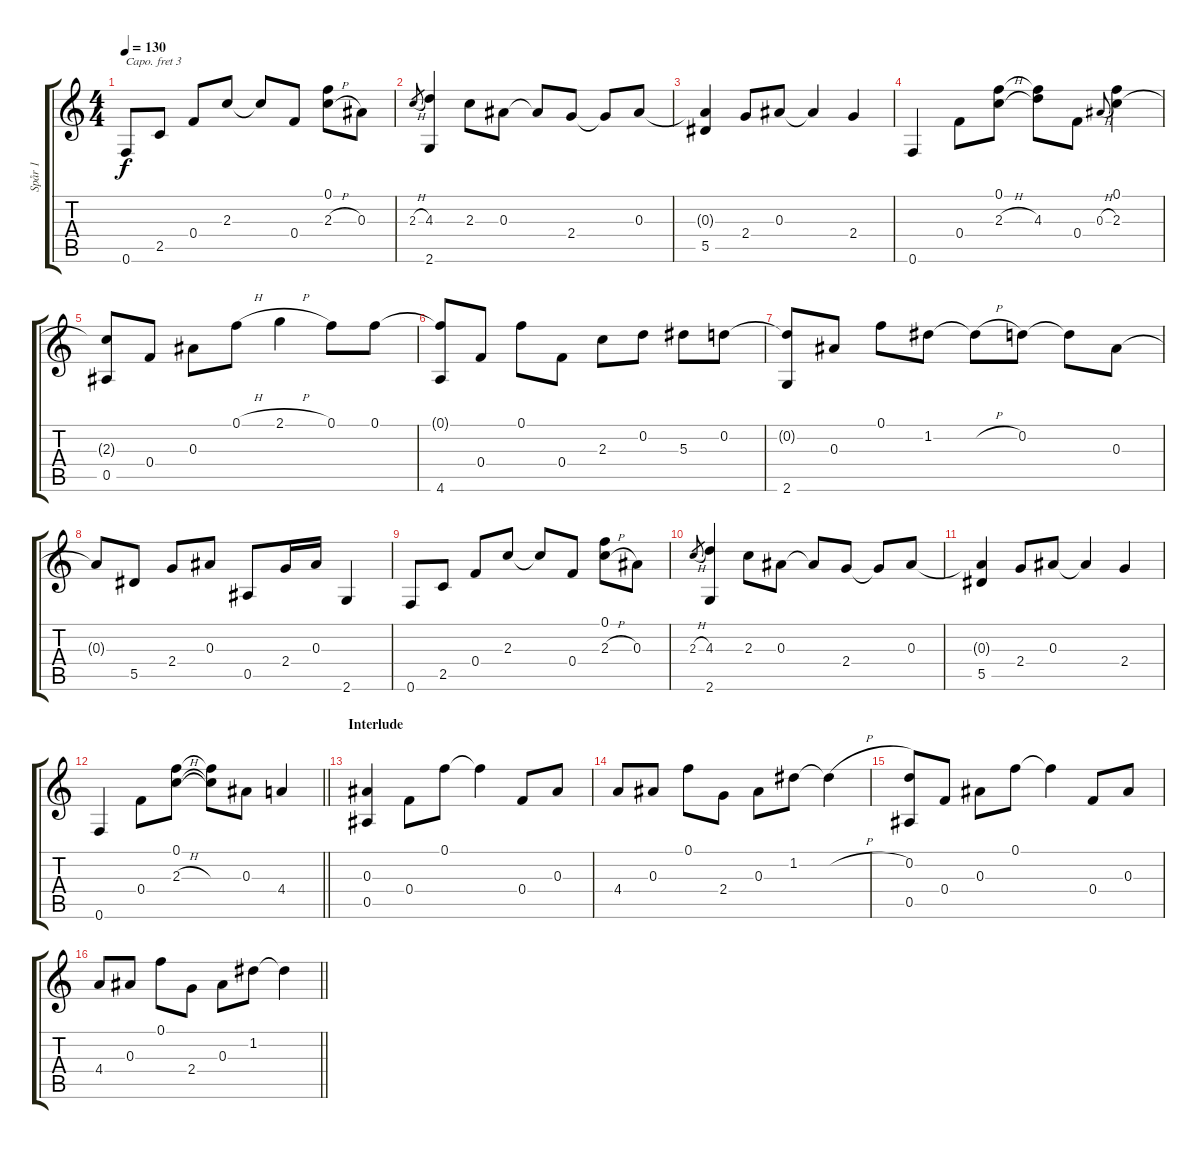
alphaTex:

\track ("Spår 1" "Spår 1") {instrument acousticguitarsteel}
\staff {score tabs}
\capo 3
\tuning (D4 B3 G3 D3 G2 D2) {hide}
\ts (4 4)
\tempo 130
\clef g2
\ks c
0.6.8{dy f} 2.5.8 0.4.8 2.3.8 2.3{t}.8 0.4.8 (0.1 2.3{h}).8 0.3.8 |
2.3{h}.8{gr} (4.3 2.6).4 2.3.8 0.3.8 0.3{t}.8 2.4.8 2.4{t}.8 0.3.8 |
(0.3{t} 5.5).4 2.4.8 0.3.8 0.3{t}.4 2.4.4 |
0.6.4 0.4.8 (0.1 2.3{h}).8 (0.1{t} 4.3).8 0.4.8 0.3{h}.8{gr onbeat} (0.1 2.3).4 |
(2.3{t} 0.5).8 0.4.8 0.3.8 0.1{h}.8 2.1{h}.4 0.1.8 0.1.8 |
(0.1{t} 4.6).8 0.4.8 0.1.8 0.4.8 2.3.8 0.2.8 5.3.8 0.2.8 |
(0.2{t} 2.6).8 0.3.8 0.1.8 1.2.8 1.2{h t}.8 0.2.8 0.2{t}.8 0.3.8 |
0.3{t}.8 5.5.8 2.4.8 0.3.8 0.5.8 2.4.16 0.3.16 2.6.4 |
0.6.8 2.5.8 0.4.8 2.3.8 2.3{t}.8 0.4.8 (0.1 2.3{h}).8 0.3.8 |
2.3{h}.8{gr} (4.3 2.6).4 2.3.8 0.3.8 0.3{t}.8 2.4.8 2.4{t}.8 0.3.8 |
(0.3{t} 5.5).4 2.4.8 0.3.8 0.3{t}.4 2.4.4 |
\barLineRight lightlight
0.6.4 0.4.8 (0.1 2.3{h}).8 (0.1{t} 2.3{t}).8 0.3.8 4.4.4 |
\section ("" "Interlude")
(0.3 0.5).4 0.4.8 0.1.8 0.1{t}.4 0.4.8 0.3.8 |
4.4.8 0.3.8 0.1.8 2.4.8 0.3.8 1.2.8 1.2{h t}.4 |
(0.2 0.5).8 0.4.8 0.3.8 0.1.8 0.1{t}.4 0.4.8 0.3.8 |
\barLineRight lightlight
4.4.8 0.3.8 0.1.8 2.4.8 0.3.8 1.2.8 1.2{h t}.4
